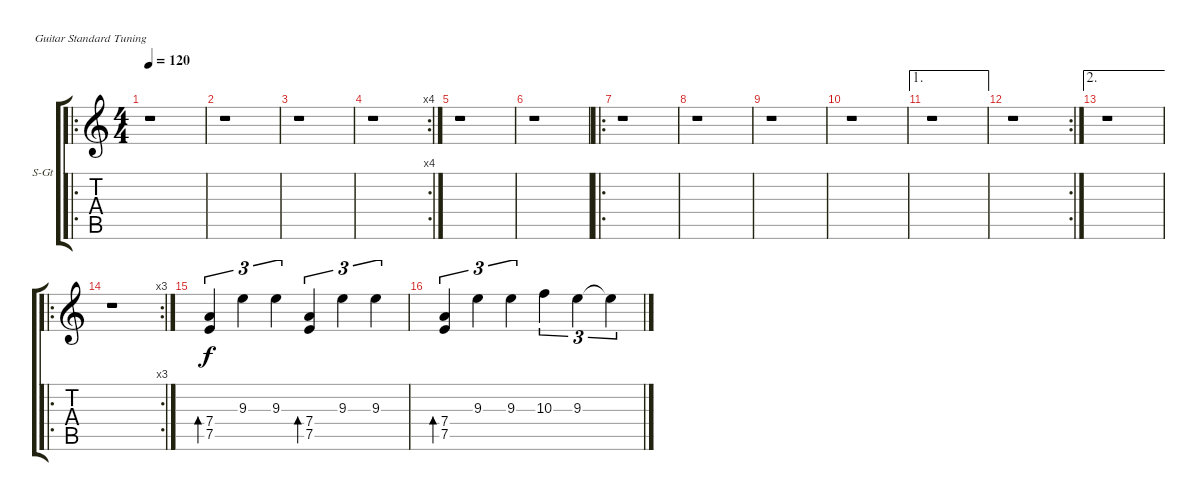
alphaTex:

\bracketExtendMode groupsimilarinstruments
\firstSystemTrackNameOrientation horizontal
\otherSystemsTrackNameOrientation horizontal
\track ("Acoustic Guitar" "S-Gt") {instrument acousticguitarsteel}
\staff {score tabs}
\tuning (E4 B3 G3 D3 A2 E2)
\ro
\ts (4 4)
\tempo 120
\clef g2
\scale
0.512
\ks c
r.1{dy f instrument acousticguitarsteel} |
\scale
0.244 r.1 |
\scale
0.244 r.1 |
\rc 4
\scale
0.354497 r.1 |
\scale
0.322751 r.1 |
\scale
0.322751 r.1 |
\ro
\scale
0.374359 r.1 |
\scale
0.312821 r.1 |
\scale
0.312821 r.1 |
\scale
0.322751 r.1 |
\ae 1
\scale
0.322751 r.1 |
\rc 2
\scale
0.354497 r.1 |
\ae 2
\scale
0.303483 r.1 |
\ro
\rc 3
\scale
0.393035 r.1 |
\scale
0.303483 (7.4 7.5).4{tu (3 2) bd 480} 9.3.4{tu (3 2)} 9.3.4{tu (3 2)} (7.4 7.5).4{tu (3 2) bd 480} 9.3.4{tu (3 2)} 9.3.4{tu (3 2)} |
\scale
0.333333 (7.4 7.5).4{tu (3 2) bd 480} 9.3.4{tu (3 2)} 9.3.4{tu (3 2)} 10.3.4{tu (3 2)} 9.3.4{tu (3 2)} 9.3{t}.4{tu (3 2)}
